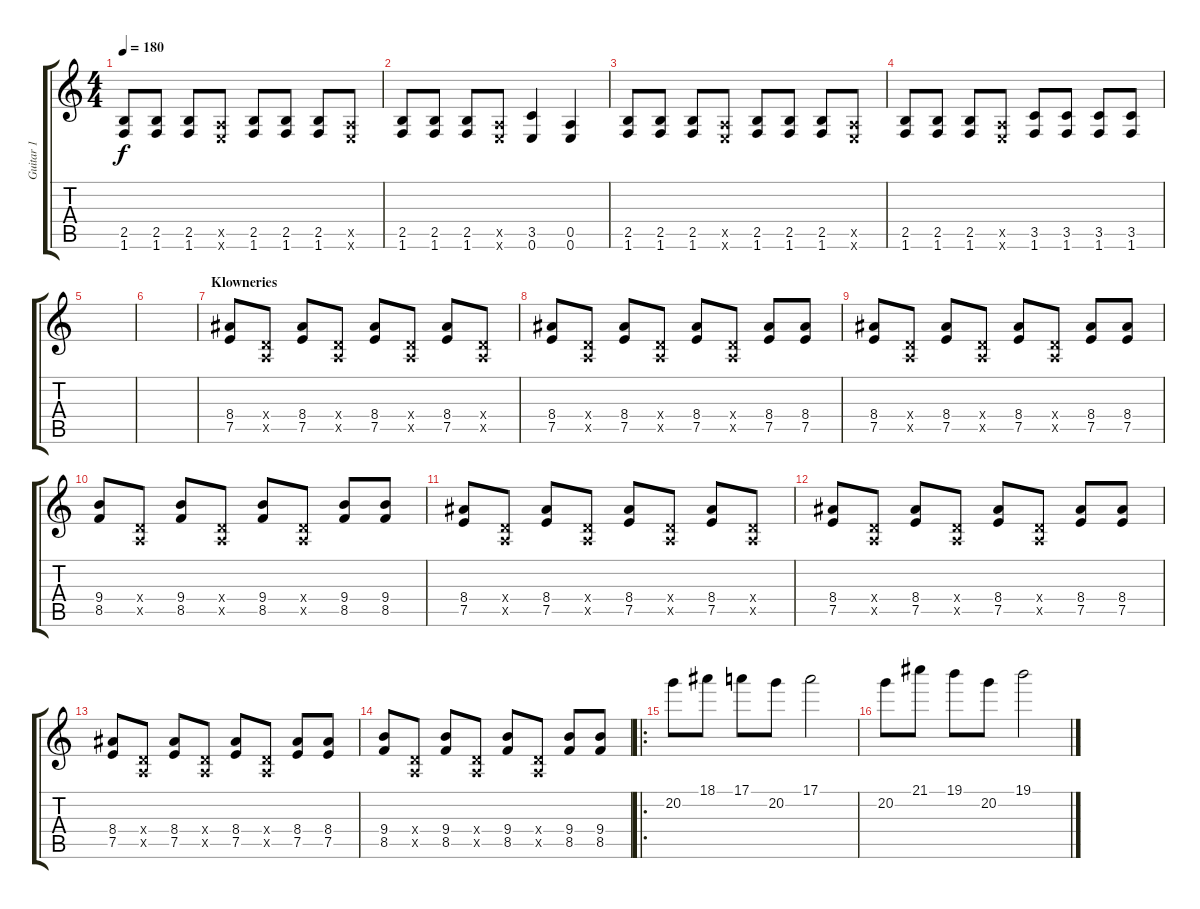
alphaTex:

\track ("Guitar 1" "Guitar 1") {instrument overdrivenguitar}
\staff {score tabs}
\tuning (E4 B3 G3 D3 A2 E2) {hide}
\ts (4 4)
\tempo 180
\clef g2
\ks c
(2.5 1.6).8{dy f} (2.5 1.6).8 (2.5 1.6).8 (0.5{x} 0.6{x}).8 (2.5 1.6).8 (2.5 1.6).8 (2.5 1.6).8 (0.5{x} 0.6{x}).8 |
(2.5 1.6).8 (2.5 1.6).8 (2.5 1.6).8 (0.5{x} 0.6{x}).8 (3.5 0.6).4 (0.5 0.6).4 |
(2.5 1.6).8 (2.5 1.6).8 (2.5 1.6).8 (0.5{x} 0.6{x}).8 (2.5 1.6).8 (2.5 1.6).8 (2.5 1.6).8 (0.5{x} 0.6{x}).8 |
(2.5 1.6).8 (2.5 1.6).8 (2.5 1.6).8 (0.5{x} 0.6{x}).8 (3.5 1.6).8 (3.5 1.6).8 (3.5 1.6).8 (3.5 1.6).8 |
|
|
\section ("" "Klowneries")
(8.4 7.5).8 (0.4{x} 0.5{x}).8 (8.4 7.5).8 (0.4{x} 0.5{x}).8 (8.4 7.5).8 (0.4{x} 0.5{x}).8 (8.4 7.5).8 (0.4{x} 0.5{x}).8 |
(8.4 7.5).8 (0.4{x} 0.5{x}).8 (8.4 7.5).8 (0.4{x} 0.5{x}).8 (8.4 7.5).8 (0.4{x} 0.5{x}).8 (8.4 7.5).8 (8.4 7.5).8 |
(8.4 7.5).8 (0.4{x} 0.5{x}).8 (8.4 7.5).8 (0.4{x} 0.5{x}).8 (8.4 7.5).8 (0.4{x} 0.5{x}).8 (8.4 7.5).8 (8.4 7.5).8 |
(9.4 8.5).8 (0.4{x} 0.5{x}).8 (9.4 8.5).8 (0.4{x} 0.5{x}).8 (9.4 8.5).8 (0.4{x} 0.5{x}).8 (9.4 8.5).8 (9.4 8.5).8 |
(8.4 7.5).8 (0.4{x} 0.5{x}).8 (8.4 7.5).8 (0.4{x} 0.5{x}).8 (8.4 7.5).8 (0.4{x} 0.5{x}).8 (8.4 7.5).8 (0.4{x} 0.5{x}).8 |
(8.4 7.5).8 (0.4{x} 0.5{x}).8 (8.4 7.5).8 (0.4{x} 0.5{x}).8 (8.4 7.5).8 (0.4{x} 0.5{x}).8 (8.4 7.5).8 (8.4 7.5).8 |
(8.4 7.5).8 (0.4{x} 0.5{x}).8 (8.4 7.5).8 (0.4{x} 0.5{x}).8 (8.4 7.5).8 (0.4{x} 0.5{x}).8 (8.4 7.5).8 (8.4 7.5).8 |
(9.4 8.5).8 (0.4{x} 0.5{x}).8 (9.4 8.5).8 (0.4{x} 0.5{x}).8 (9.4 8.5).8 (0.4{x} 0.5{x}).8 (9.4 8.5).8 (9.4 8.5).8 |
\ro
20.2.8 18.1.8 17.1.8 20.2.8 17.1.2 |
20.2.8 21.1.8 19.1.8 20.2.8 19.1.2
